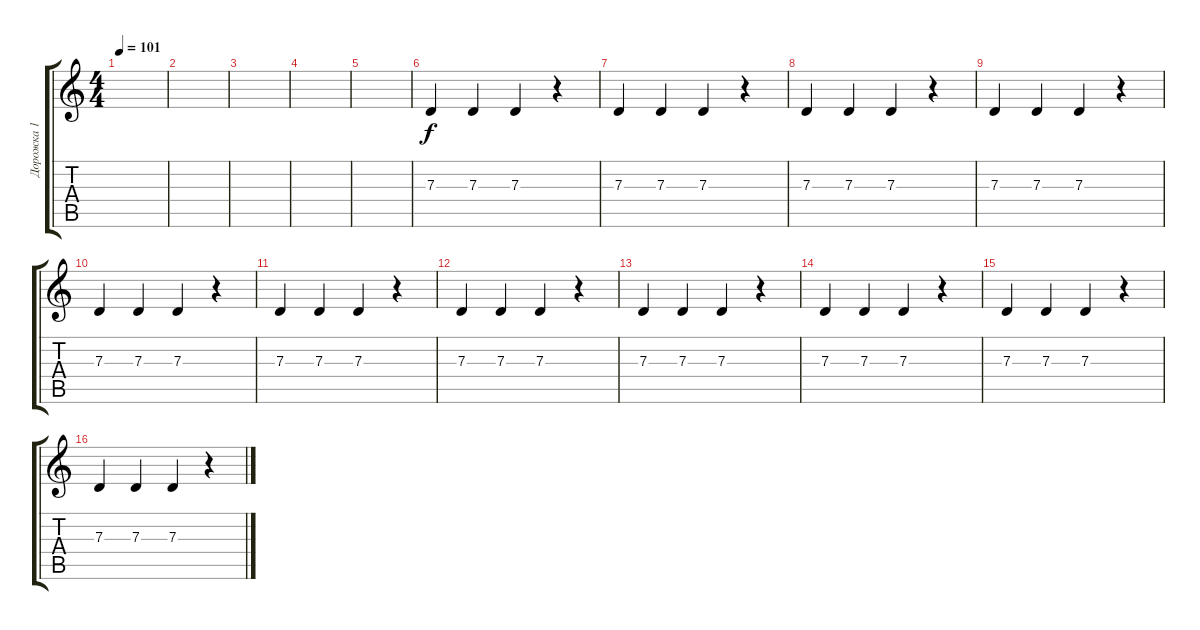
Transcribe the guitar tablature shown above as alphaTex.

\track ("Дорожка 1" "Дорожка 1") {instrument taikodrum}
\staff {score tabs}
\tuning (E4 B3 G3 D3 A2 E2) {hide}
\ts (4 4)
\tempo 101
\clef g2
\ks c
|
|
|
|
|
7.3.4 7.3.4 7.3.4 r.4 |
7.3.4 7.3.4 7.3.4 r.4 |
7.3.4 7.3.4 7.3.4 r.4 |
7.3.4 7.3.4 7.3.4 r.4 |
7.3.4 7.3.4 7.3.4 r.4 |
7.3.4 7.3.4 7.3.4 r.4 |
7.3.4 7.3.4 7.3.4 r.4 |
7.3.4 7.3.4 7.3.4 r.4 |
7.3.4 7.3.4 7.3.4 r.4 |
7.3.4 7.3.4 7.3.4 r.4 |
7.3.4 7.3.4 7.3.4 r.4
